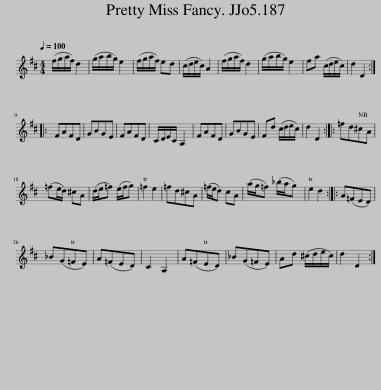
X:1
L:1/8
Q:1/4=100
M:4/4
I:linebreak $
K:D
V:1 treble
V:1
 (f/g/a/f/) d2 | (g/a/b/g/) e2 | (f/g/a/f/) ed | (c/d/e/c/) A2 | (f/g/a/f/) d2 | %5
 (g/a/b/g/) e2 | fa (c/d/e/c/) | d2 D2 ::$ FAFD | GBGE | %10
 FAFD | C/D/E/C/ A,2 | FAFD | GBGE | Fd (c/d/e/c/) | %15
 d2 D2 :: =fd^cA |$ (=fe/d/) ^cA | (d/e/=f) (e/f/g) | =f2 e2 | %20
 =fd^cA | (=f/e/d) cA | (a/g/=f) (_b/a/g) | e2 d2 :: A(=FED) |$ %25
 _B(G=FE) | A(=FED) | C2 A,2 | A(=FED) | _B(G=FE) | %30
 Ad (^c/d/e/c/) | d2 D2 :| %32
